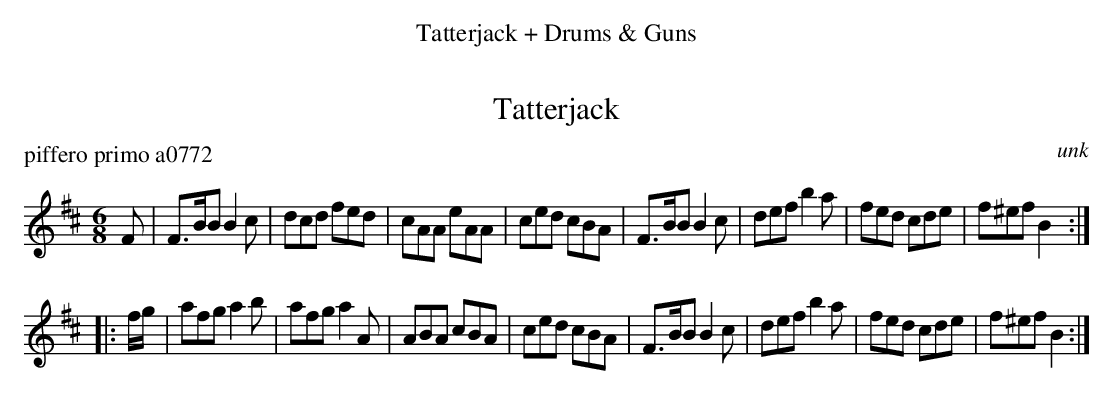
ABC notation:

X:1
T: Tatterjack
P: piffero primo a0772
O: unk
M: 6/8
L: 1/8
K: Bm
F |\
F>BB B2c | dcd fed | cAA eAA | ced cBA |\
F>BB B2c | def b2a | fed cde | f^ef B2 :|
|: f/g/ |\
afg a2b | afg a2A | ABA cBA | ced cBA |\
F>BB B2c | def b2a | fed cde | f^ef B2 :|
